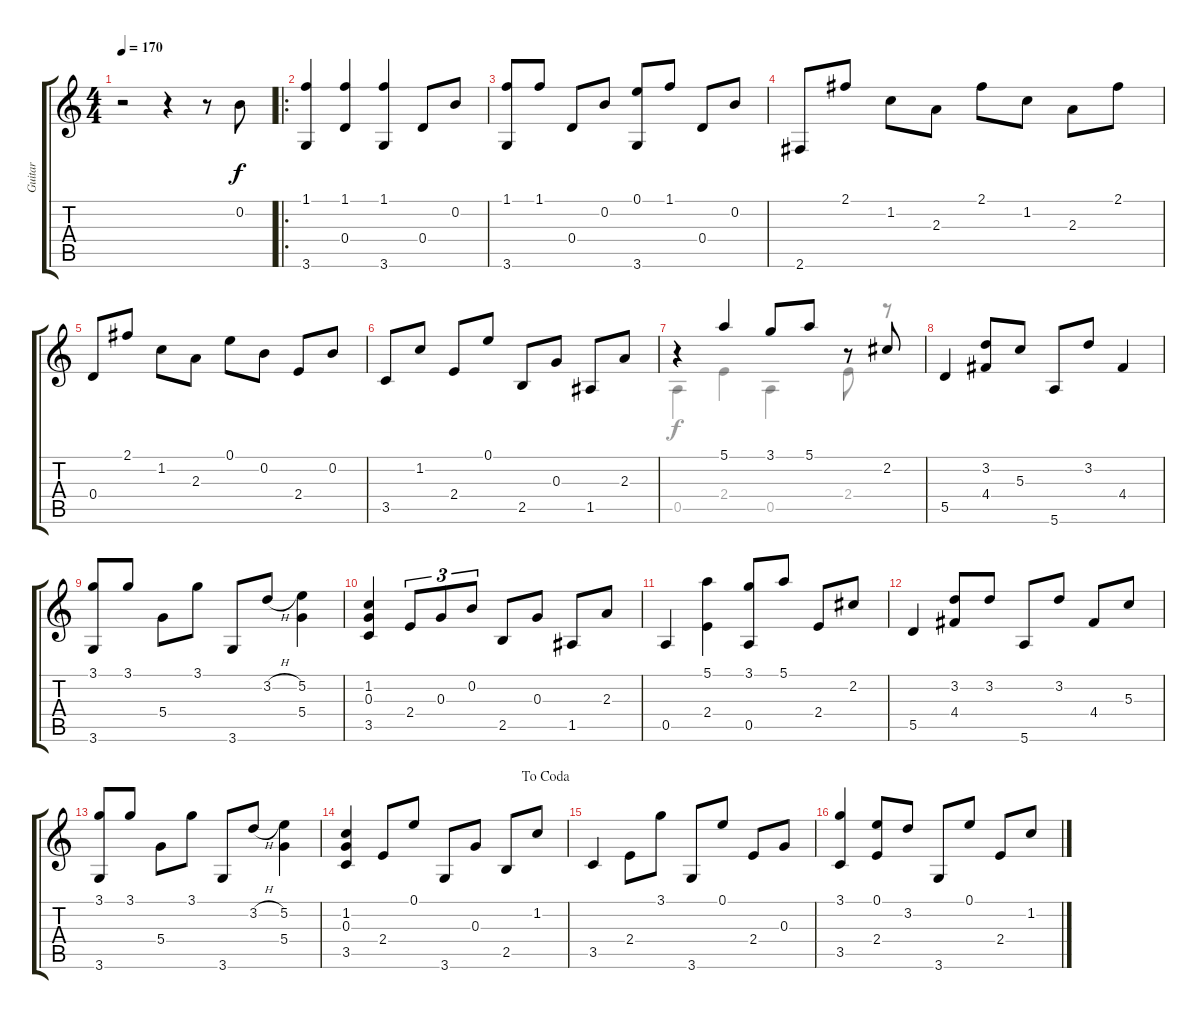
\track ("Guitar" "Guitar") {instrument acousticguitarnylon}
\staff {score tabs}
\tuning (E4 B3 G3 D3 A2 E2) {hide}
\voice
\ts (4 4)
\tempo 170
\clef g2
\ks c
r.2{dy f instrument acousticguitarnylon} r.4 r.8 0.2.8 |
\ro
(1.1 3.6).4 (1.1 0.4).4 (1.1 3.6).4 0.4.8 0.2.8 |
(1.1 3.6).8 1.1.8 0.4.8 0.2.8 (0.1 3.6).8 1.1.8 0.4.8 0.2.8 |
2.6.8 2.1.8 1.2.8 2.3.8 2.1.8 1.2.8 2.3.8 2.1.8 |
0.4.8 2.1.8 1.2.8 2.3.8 0.1.8 0.2.8 2.4.8 0.2.8 |
3.5.8 1.2.8 2.4.8 0.1.8 2.5.8 0.3.8 1.5.8 2.3.8 |
r.4 5.1.4 3.1.8 5.1.8 r.8 2.2.8 |
5.5.4 (3.2 4.4).8 5.3.8 5.6.8 3.2.8 4.4.4 |
(3.1 3.6).8 3.1.8 5.4.8 3.1.8 3.6.8 3.2{h}.8 (5.2 5.4).4 |
(1.2 0.3 3.5).4 2.4.8{tu (3 2)} 0.3.8{tu (3 2)} 0.2.8{tu (3 2)} 2.5.8 0.3.8 1.5.8 2.3.8 |
0.5.4 (5.1 2.4).4 (3.1 0.5).8 5.1.8 2.4.8 2.2.8 |
5.5.4 (3.2 4.4).8 3.2.8 5.6.8 3.2.8 4.4.8 5.3.8 |
(3.1 3.6).8 3.1.8 5.4.8 3.1.8 3.6.8 3.2{h}.8 (5.2 5.4).4 |
\jump dacoda
(1.2 0.3 3.5).4 2.4.8 0.1.8 3.6.8 0.3.8 2.5.8 1.2.8 |
3.5.4 2.4.8 3.1.8 3.6.8 0.1.8 2.4.8 0.3.8 |
(3.1 3.5).4 (0.1 2.4).8 3.2.8 3.6.8 0.1.8 2.4.8 1.2.8
\voice
\clef g2
\ottava regular
\simile none
\ks c
|
|
|
|
|
|
0.5.4 2.4.4 0.5.4 2.4.8 r.8 |
|
|
|
|
|
|
|
|
